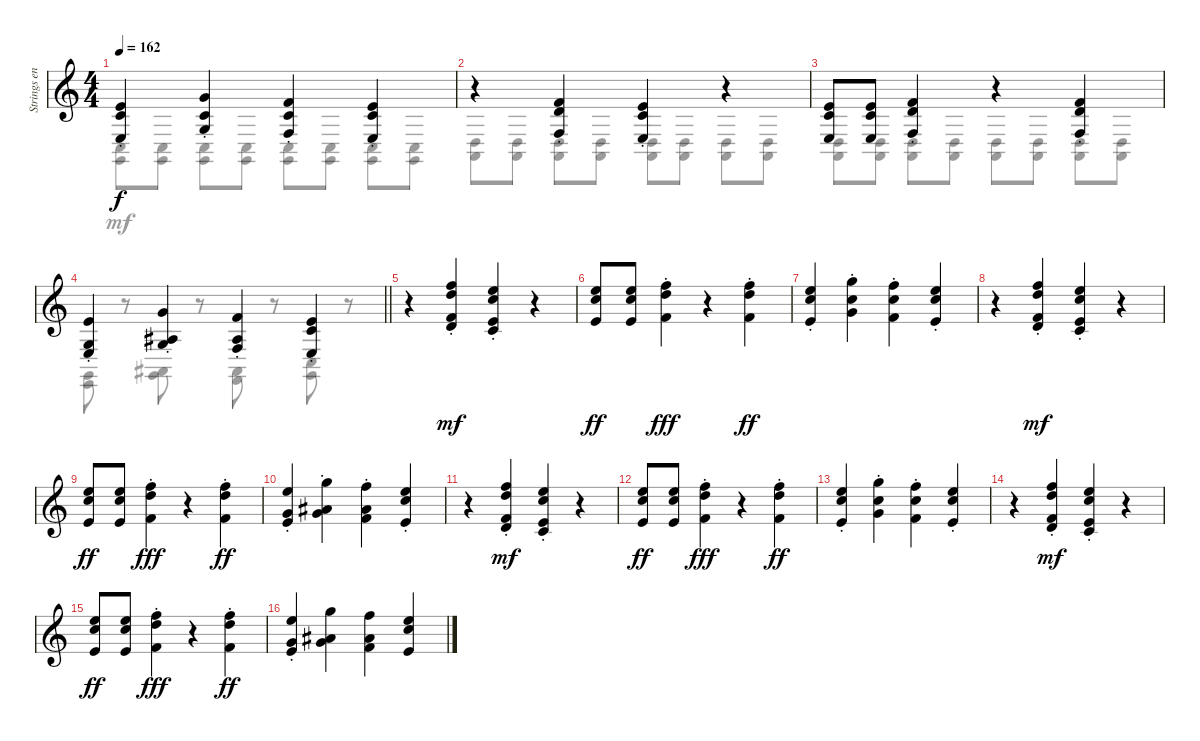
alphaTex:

\track ("Strings ensemble" "Strings en") {instrument stringensemble1}
\staff {score}
\tuning (E4 B3 G3 D3 G2 C2) {hide}
\voice
\ts (4 4)
\tempo 162
\clef g2
\ks c
(0.1{st} 1.2{st} 2.4{st}).4{dy f} (3.1{st} 1.2{st} 0.3{st}).4 (1.1{st} 1.2{st} 3.4{st}).4 (0.1{st} 1.2{st} 2.4{st}).4 |
r.4 (1.1{st} 3.2{st} 3.4{st}).4 (0.1{st} 1.2{st} 2.4{st}).4 r.4 |
(0.1 1.2 2.4).8 (0.1 1.2 2.4).8 (1.1{st} 3.2{st} 3.4{st}).4 r.4 (1.1{st} 3.2{st} 3.4{st}).4 |
\barLineRight lightlight
(0.1{st} 0.3{st} 2.4{st}).4 (3.1{st} 3.3{st} 5.4{st}).4 (1.1{st} 3.3{st} 3.4{st}).4 (0.1{st} 1.2{st} 2.4{st}).4 |
r.4 (18.2{st} 19.3{st} 15.4{st} 19.5{st}).4{dy mf} (0.1{st} 17.2{st} 17.3{st} 17.5{st}).4 r.4 |
(0.1 17.2 17.3).8{dy ff} (0.1 17.2 17.3).8 (13.1{st} 15.2{st} 15.4{st}).4{dy fff} r.4 (13.1{st} 15.2{st} 15.4{st}).4{dy ff} |
(12.1{st} 13.2{st} 14.4{st}).4 (15.1{st} 13.2{st} 12.3{st}).4 (13.1{st} 13.2{st} 15.4{st}).4 (12.1{st} 13.2{st} 14.4{st}).4 |
r.4 (18.2{st} 19.3{st} 15.4{st} 19.5{st}).4{dy mf} (0.1{st} 17.2{st} 17.3{st} 17.5{st}).4 r.4 |
(0.1 17.2 17.3).8{dy ff} (0.1 17.2 17.3).8 (13.1{st} 15.2{st} 15.4{st}).4{dy fff} r.4 (13.1{st} 15.2{st} 15.4{st}).4{dy ff} |
(12.1{st} 12.3{st} 14.4{st}).4 (15.1{st} 15.3{st} 17.4{st}).4 (13.1{st} 15.3{st} 15.4{st}).4 (12.1{st} 13.2{st} 14.4{st}).4 |
r.4 (18.2{st} 19.3{st} 15.4{st} 19.5{st}).4{dy mf} (0.1{st} 17.2{st} 17.3{st} 17.5{st}).4 r.4 |
(0.1 17.2 17.3).8{dy ff} (0.1 17.2 17.3).8 (13.1{st} 15.2{st} 15.4{st}).4{dy fff} r.4 (13.1{st} 15.2{st} 15.4{st}).4{dy ff} |
(12.1{st} 13.2{st} 14.4{st}).4 (15.1{st} 13.2{st} 12.3{st}).4 (13.1{st} 13.2{st} 15.4{st}).4 (12.1{st} 13.2{st} 14.4{st}).4 |
r.4 (18.2{st} 19.3{st} 15.4{st} 19.5{st}).4{dy mf} (0.1{st} 17.2{st} 17.3{st} 17.5{st}).4 r.4 |
(0.1 17.2 17.3).8{dy ff} (0.1 17.2 17.3).8 (13.1{st} 15.2{st} 15.4{st}).4{dy fff} r.4 (13.1{st} 15.2{st} 15.4{st}).4{dy ff} |
(12.1{st} 12.3{st} 14.4{st}).4 (15.1 15.3 17.4).4 (13.1 15.3 15.4).4 (12.1 13.2 14.4).4
\voice
\clef g2
\ottava regular
\simile none
\ks c
(5.5{pm} 7.6{pm}).8{dy mf} (5.5{pm} 7.6{pm}).8 (5.5{pm} 7.6{pm}).8 (5.5{pm} 7.6{pm}).8 (5.5{pm} 7.6{pm}).8 (5.5{pm} 7.6{pm}).8 (5.5{pm} 7.6{pm}).8 (5.5{pm} 7.6{pm}).8 |
(0.4{pm} 2.5{pm}).8 (0.4{pm} 2.5{pm}).8 (0.4{pm} 2.5{pm}).8 (0.4{pm} 2.5{pm}).8 (0.4{pm} 2.5{pm}).8 (0.4{pm} 2.5{pm}).8 (0.4{pm} 2.5{pm}).8 (0.4{pm} 2.5{pm}).8 |
(0.4{pm} 2.5{pm}).8 (0.4{pm} 2.5{pm}).8 (0.4{pm} 2.5{pm}).8 (0.4{pm} 2.5{pm}).8 (0.4{pm} 2.5{pm}).8 (0.4{pm} 2.5{pm}).8 (0.4{pm} 2.5{pm}).8 (0.4{pm} 2.5{pm}).8 |
\barLineRight lightlight
(0.5{pm} 4.6{pm}).8 r.8 (0.5{pm} 10.6{pm}).8 r.8 (3.5{pm} 5.6{pm}).8 r.8 (5.5{pm} 7.6{pm}).8 r.8 |
|
|
|
|
|
|
|
|
|
|
|
